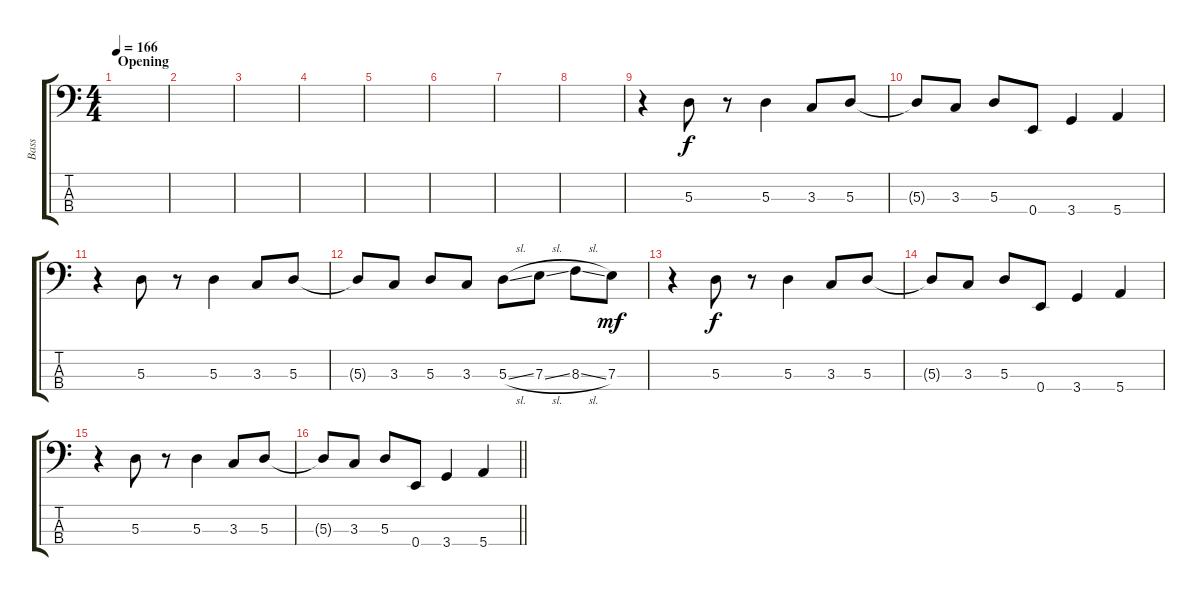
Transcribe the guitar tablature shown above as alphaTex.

\track ("Bass" "Bass") {instrument electricbassfinger}
\staff {score tabs}
\tuning (G2 D2 A1 E1) {hide}
\ts (4 4)
\section ("" "Opening")
\tempo 166
\clef f4
\ks c
|
|
|
|
|
|
|
|
r.4 5.3.8 r.8 5.3.4 3.3.8 5.3.8 |
5.3{t}.8 3.3.8 5.3.8 0.4.8 3.4.4 5.4.4 |
r.4 5.3.8 r.8 5.3.4 3.3.8 5.3.8 |
5.3{t}.8 3.3.8 5.3.8 3.3.8 5.3{sl}.8 7.3{sl}.8 8.3{sl}.8 7.3.8{dy mf} |
r.4 5.3.8{dy f} r.8 5.3.4 3.3.8 5.3.8 |
5.3{t}.8 3.3.8 5.3.8 0.4.8 3.4.4 5.4.4 |
r.4 5.3.8 r.8 5.3.4 3.3.8 5.3.8 |
\barLineRight lightlight
5.3{t}.8 3.3.8 5.3.8 0.4.8 3.4.4 5.4.4
